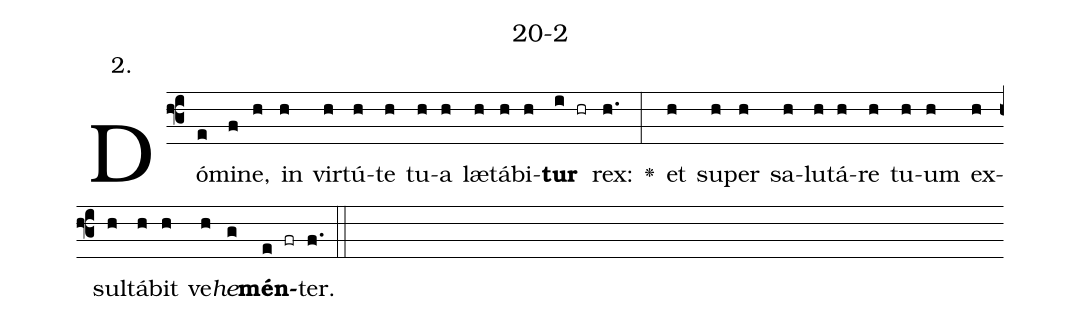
name: 20-2;
annotation: 2.;
%%
(f3)Dó(e)mi(f)ne,(h) in(h) vir(h)tú(h)te(h) tu(h)a(h) læ(h)tá(h)bi(h)<b>tur</b>(i hr) rex:(h.) <v>\greheightstar</v>(:) et(h) su(h)per(h) sa(h)lu(h)tá(h)re(h) tu(h)um(h) ex(h)sul(h)tá(h)bit(h) ve(h)<i>he</i>(g)<b>mén</b>(e fr)ter.(f.) (::)


%E(h) u(h) o(h) u(g) a(e) e.(f.) (::)
